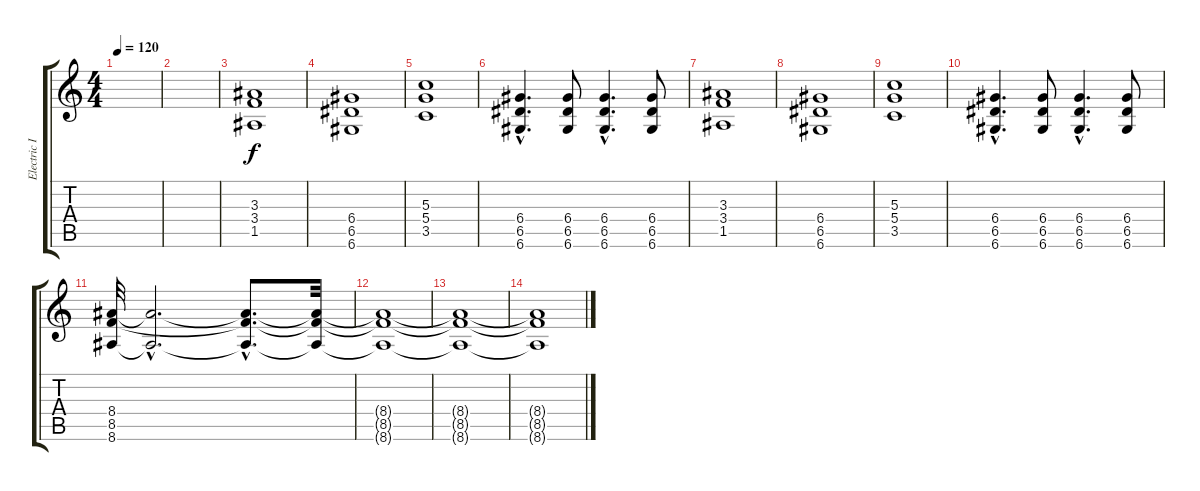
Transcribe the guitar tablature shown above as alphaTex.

\track ("Electric I" "Electric I") {instrument distortionguitar}
\staff {score tabs}
\tuning (E4 B3 G3 D3 A2 D2) {hide}
\ts (4 4)
\tempo 120
\clef g2
\ks c
|
|
(3.3 3.4 1.5).1{volume 13} |
(6.4 6.5 6.6).1 |
(5.3 5.4 3.5).1 |
(6.4{hac} 6.5{hac} 6.6{hac}).4{d} (6.4 6.5 6.6).8 (6.4{hac} 6.5{hac} 6.6{hac}).4{d} (6.4 6.5 6.6).8 |
(3.3 3.4 1.5).1 |
(6.4 6.5 6.6).1 |
(5.3 5.4 3.5).1 |
(6.4{hac} 6.5{hac} 6.6{hac}).4{d} (6.4 6.5 6.6).8 (6.4{hac} 6.5{hac} 6.6{hac}).4{d} (6.4 6.5 6.6).8 |
(8.4 8.5 8.6).32{volume 11} (8.4{hac t} 8.6{hac t}).2{d volume 1} (8.4{hac t} 8.5{hac t} 8.6{hac t}).8{d} (8.4{t} 8.5{t} 8.6{t}).32 |
(8.4{t} 8.5{t} 8.6{t}).1 |
(8.4{t} 8.5{t} 8.6{t}).1 |
(8.4{t} 8.5{t} 8.6{t}).1
